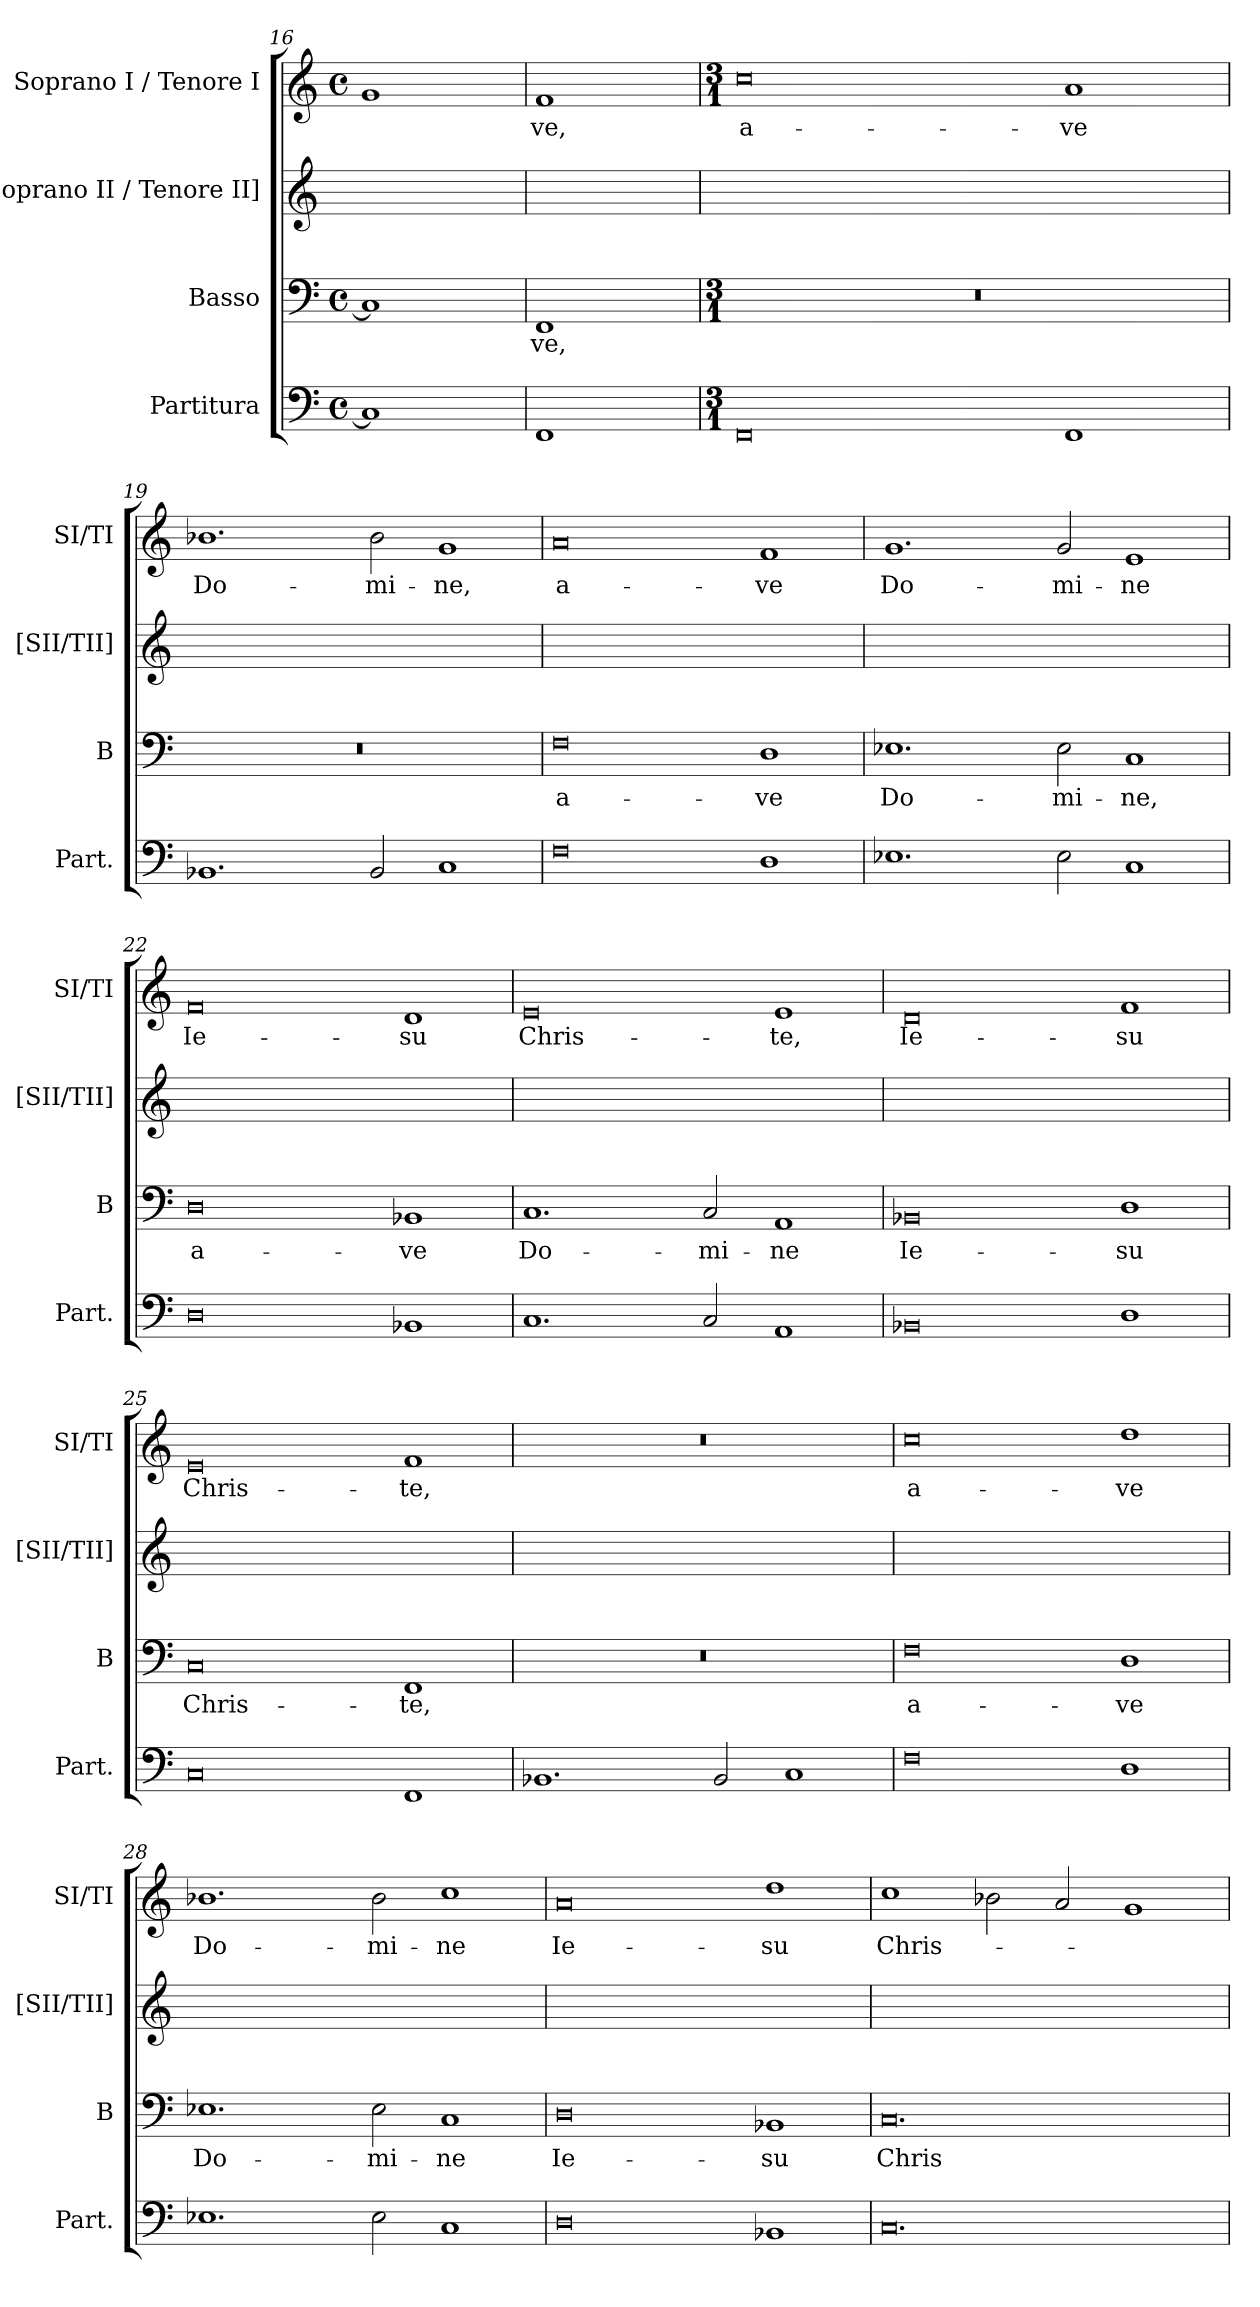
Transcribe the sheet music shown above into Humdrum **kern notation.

**kern	**kern	**text	**kern	**kern	**text
*part4	*part3	*part3	*part2	*part1	*part1
*staff4	*staff3	*staff3	*staff2	*staff1	*staff1
*I"Partitura	*I"Basso	*	*I"[Soprano II / Tenore II]	*I"Soprano I / Tenore I	*
*I'Part.	*I'B	*	*I'[SII/TII]	*I'SI/TI	*
*clefF4	*clefF4	*	*clefG2	*clefG2	*
*k[]	*k[]	*	*k[]	*k[]	*
*M4/4	*M4/4	*	*	*M4/4	*
*met(c)	*met(c)	*	*	*met(c)	*
=16	=16	=16	=16	=16	=16
1C>]	1C]	.	1ryy	1g	.
=17	=17	=17	=17	=17	=17
1FF	1FF	-ve,	1ryy	1f	-ve,
=18	=18	=18	=18	=18	=18
*M3/1	*M3/1	*	*	*M3/1	*
*	*	*	*	*MM480	*
0FF	0.r	.	1ryy	0cc	a-
.	.	.	0ryy	.	.
1FF	.	.	.	1a	-ve
=19	=19	=19	=19	=19	=19
1.BB-X	0.r	.	1ryy	1.b-X	Do-
.	.	.	0ryy	.	.
2BB-/	.	.	.	2b-\	-mi-
1C	.	.	.	1g	-ne,
=20	=20	=20	=20	=20	=20
0F	0F	a-	1ryy	0a	a-
.	.	.	0ryy	.	.
1D	1D	-ve	.	1f	-ve
=21	=21	=21	=21	=21	=21
1.E-X	1.E-X	Do-	1ryy	1.g	Do-
.	.	.	0ryy	.	.
2E-\	2E-\	-mi-	.	2g/	-mi-
1C	1C	-ne,	.	1e	-ne
=22	=22	=22	=22	=22	=22
0D	0D	a-	1ryy	0f	Ie-
.	.	.	0ryy	.	.
1BB-X	1BB-X	-ve	.	1d	-su
=23	=23	=23	=23	=23	=23
1.C	1.C	Do-	1ryy	0e	Chris-
.	.	.	0ryy	.	.
2C/	2C/	-mi-	.	.	.
1AA	1AA	-ne	.	1e	-te,
=24	=24	=24	=24	=24	=24
0BB-X	0BB-X	Ie-	1ryy	0d	Ie-
.	.	.	0ryy	.	.
1D	1D	-su	.	1f	-su
=25	=25	=25	=25	=25	=25
0C	0C	Chris-	1ryy	0e	Chris-
.	.	.	0ryy	.	.
1FF	1FF	-te,	.	1f	-te,
=26	=26	=26	=26	=26	=26
1.BB-X	0.r	.	1ryy	0.r	.
.	.	.	0ryy	.	.
2BB-/	.	.	.	.	.
1C	.	.	.	.	.
=27	=27	=27	=27	=27	=27
0F	0F	a-	1ryy	0cc	a-
.	.	.	0ryy	.	.
1D	1D	-ve	.	1dd	-ve
=28	=28	=28	=28	=28	=28
1.E-X	1.E-X	Do-	1ryy	1.b-X	Do-
.	.	.	0ryy	.	.
2E-\	2E-\	-mi-	.	2b-\	-mi-
1C	1C	-ne	.	1cc	-ne
=29	=29	=29	=29	=29	=29
0D	0D	Ie-	1ryy	0a	Ie-
.	.	.	0ryy	.	.
1BB-X	1BB-X	-su	.	1dd	-su
=30	=30	=30	=30	=30	=30
0.C	0.C	Chris-	1ryy	1cc	Chris-
.	.	.	0ryy	2b-X\	.
.	.	.	.	2a/	.
.	.	.	.	1g	.
=	=	=	=	=	=
*-	*-	*-	*-	*-	*-
